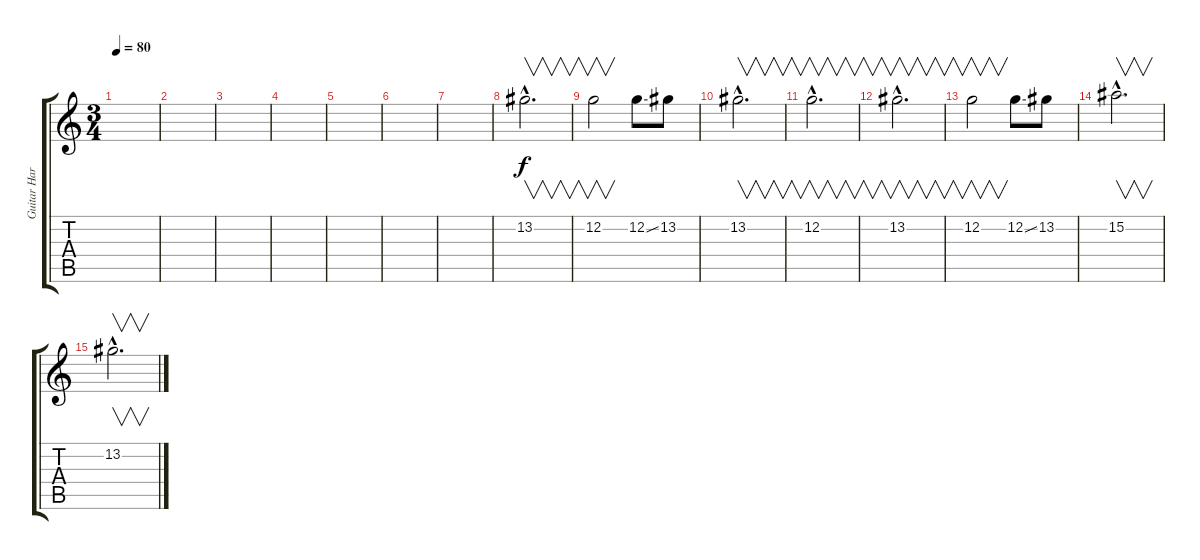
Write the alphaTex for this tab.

\track ("Guitar Harmonizer" "Guitar Har") {instrument distortionguitar}
\staff {score tabs}
\tuning (C4 G3 Eb3 Bb2 F2 C2) {hide}
\ts (3 4)
\tempo 80
\clef g2
\ks c
|
|
|
|
|
|
|
13.2{hac}.2{v d} |
12.2.2{v} 12.2{ss}.8 13.2.8 |
13.2{hac}.2{v d} |
12.2{hac}.2{v d} |
13.2{hac}.2{v d} |
12.2.2{v} 12.2{ss}.8 13.2.8 |
15.2{hac}.2{v d} |
13.2{hac}.2{v d}
